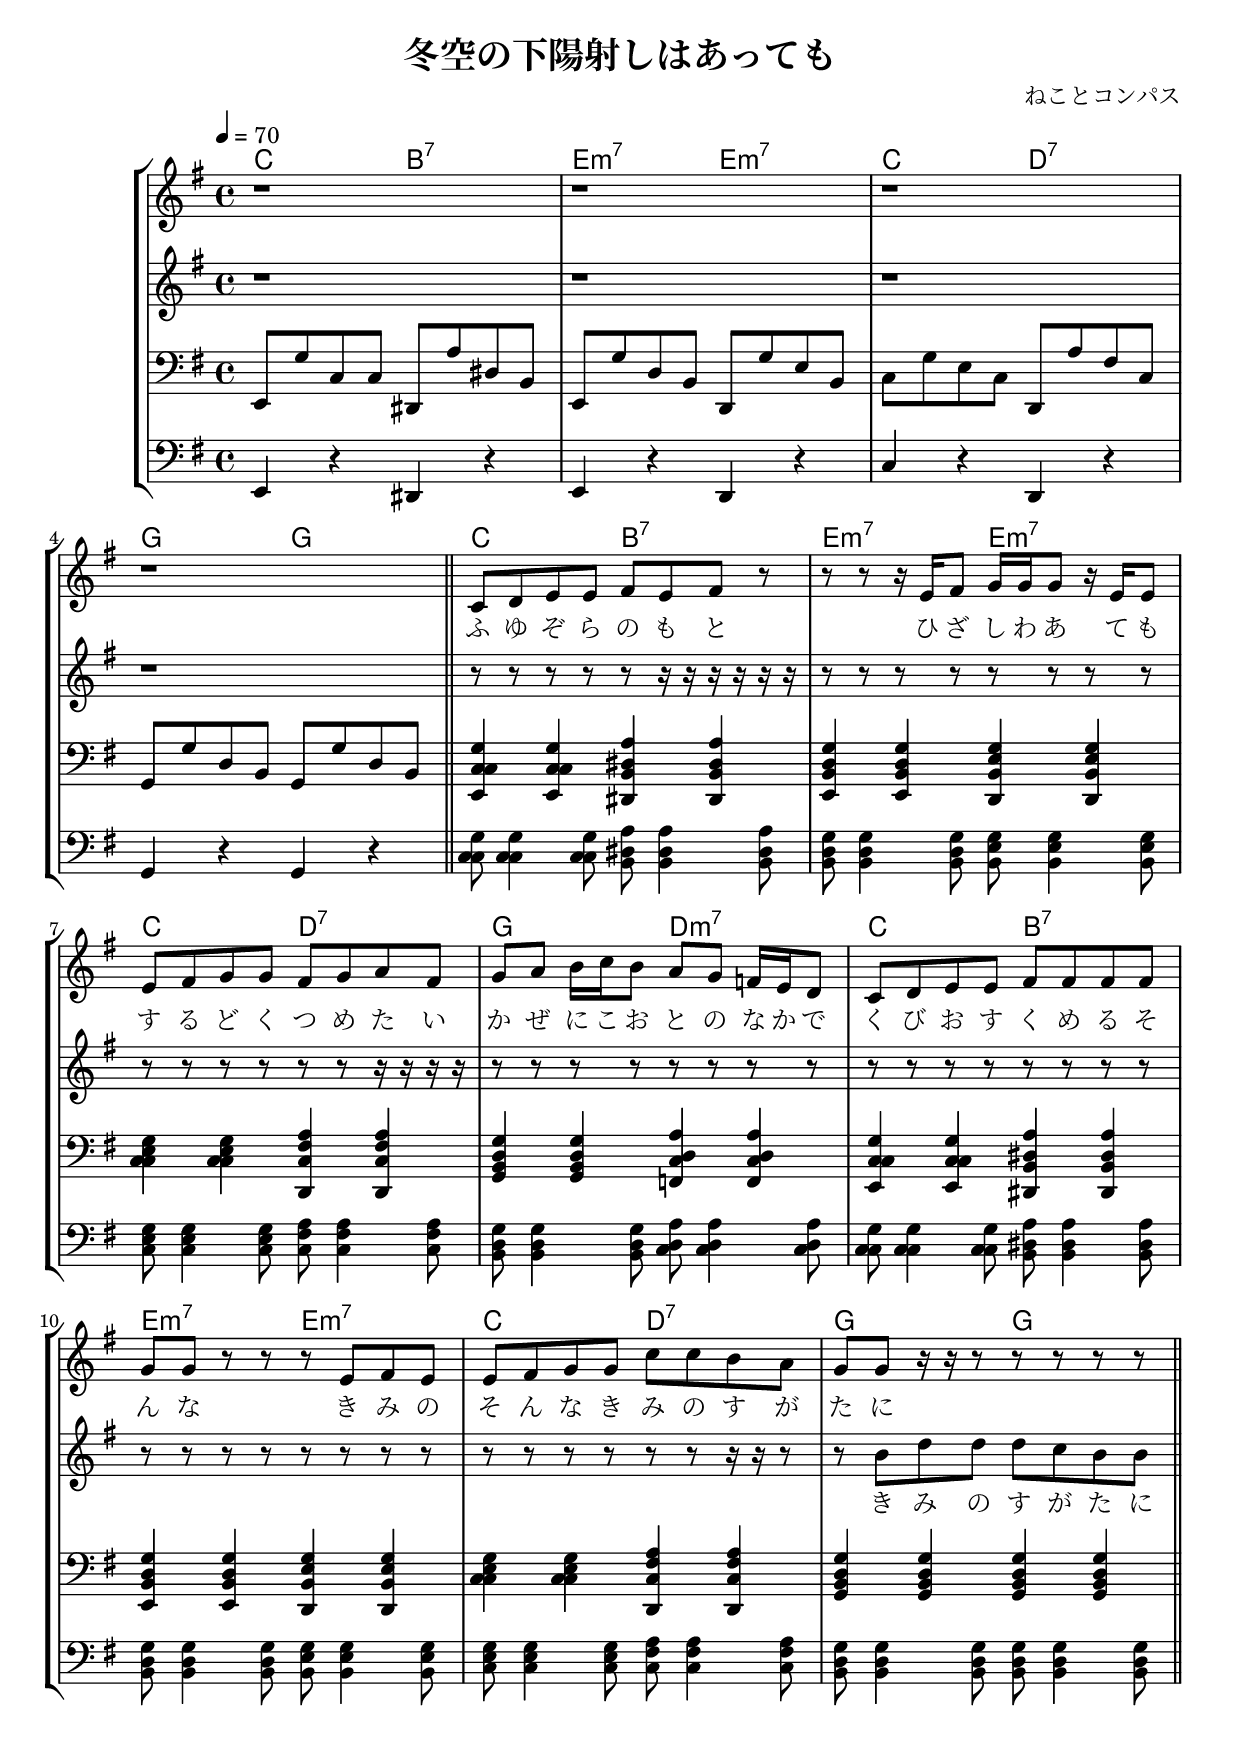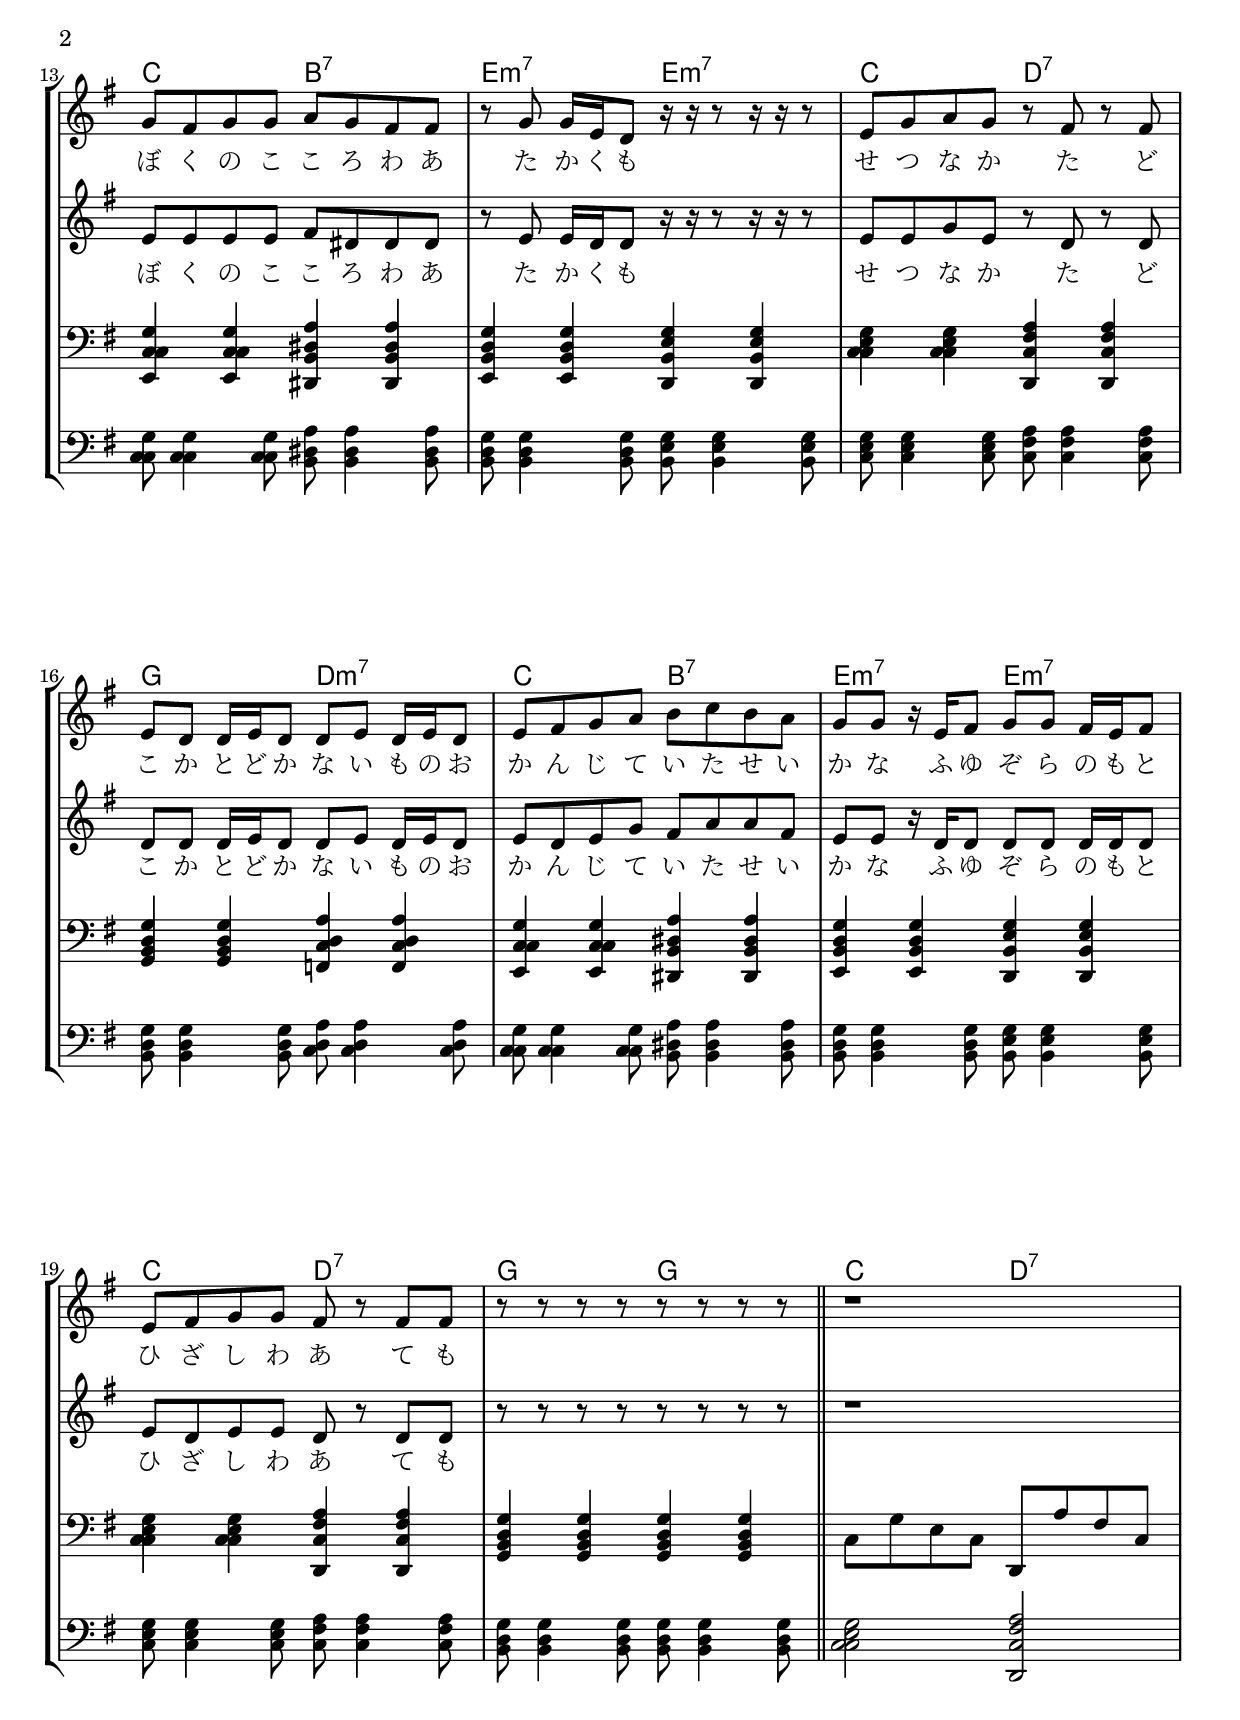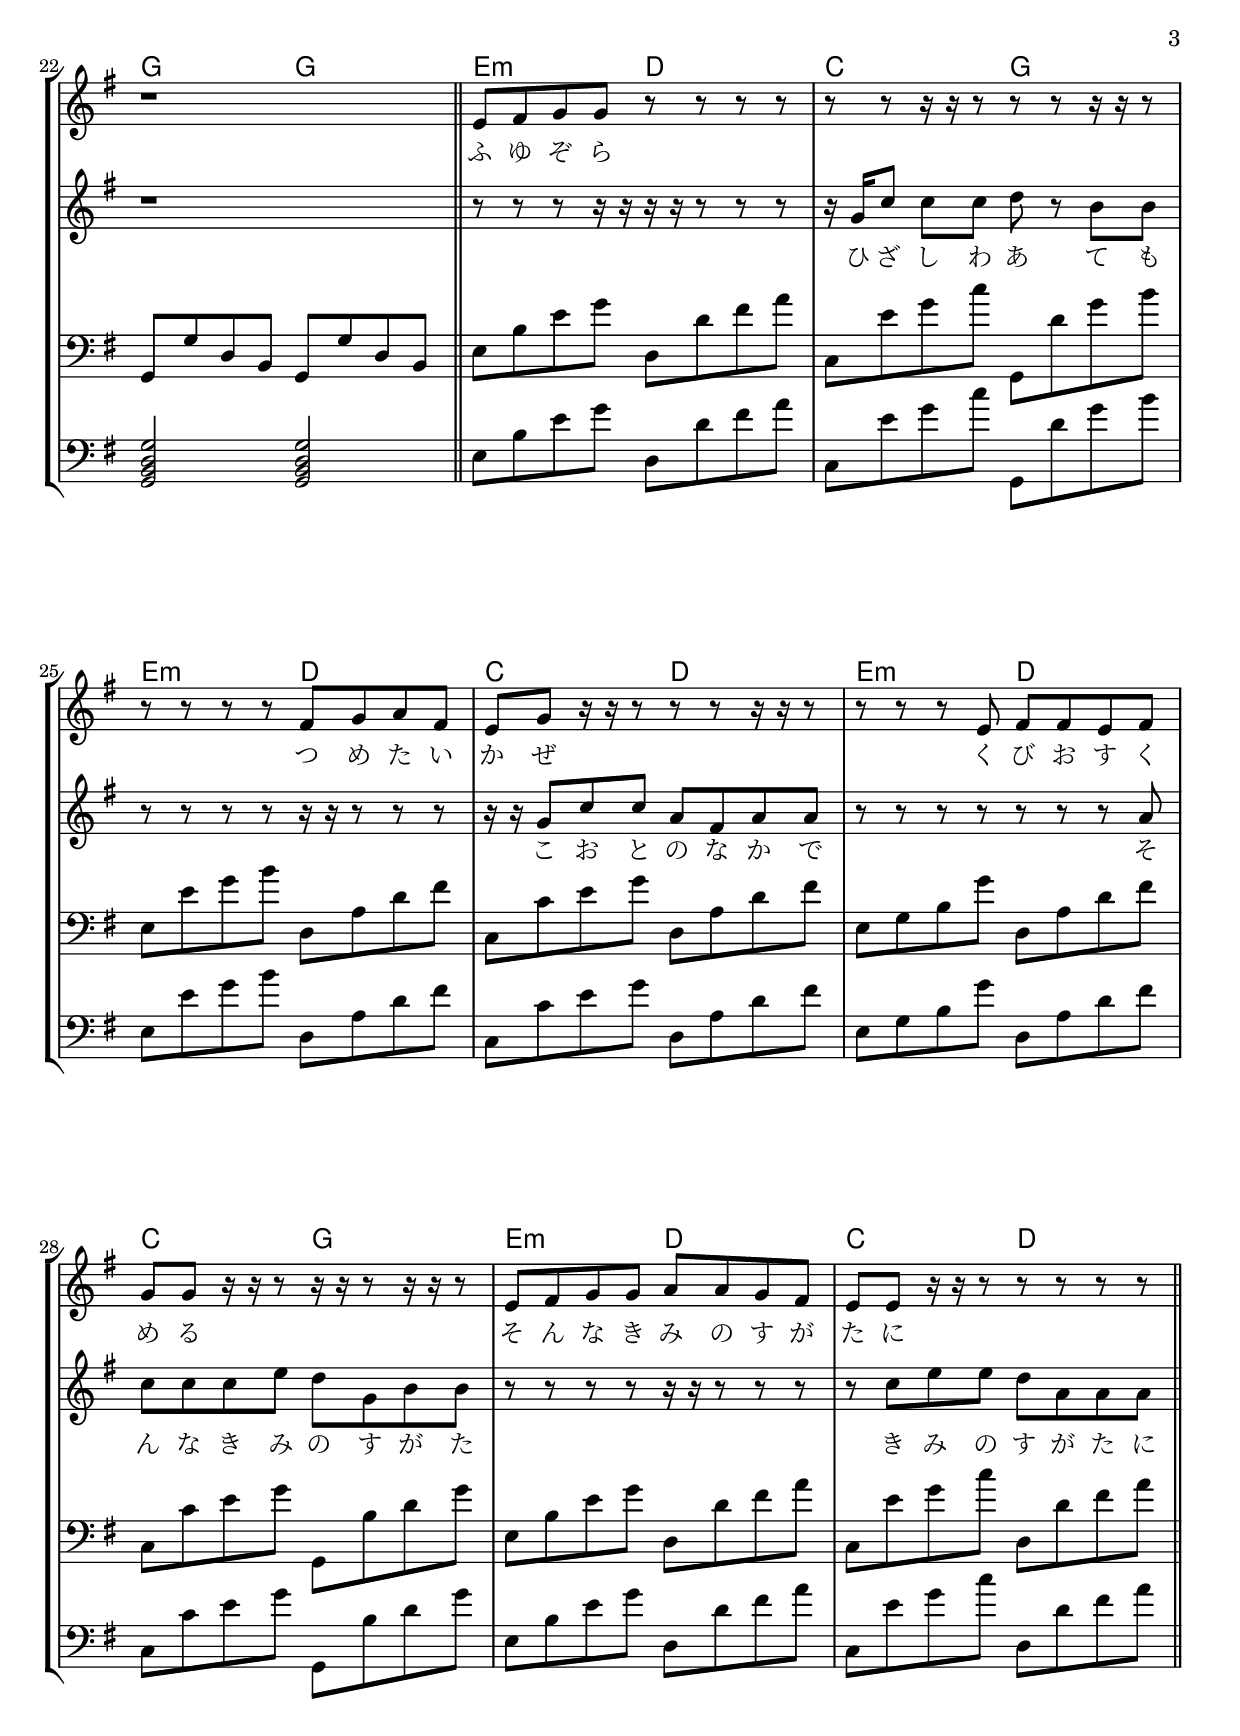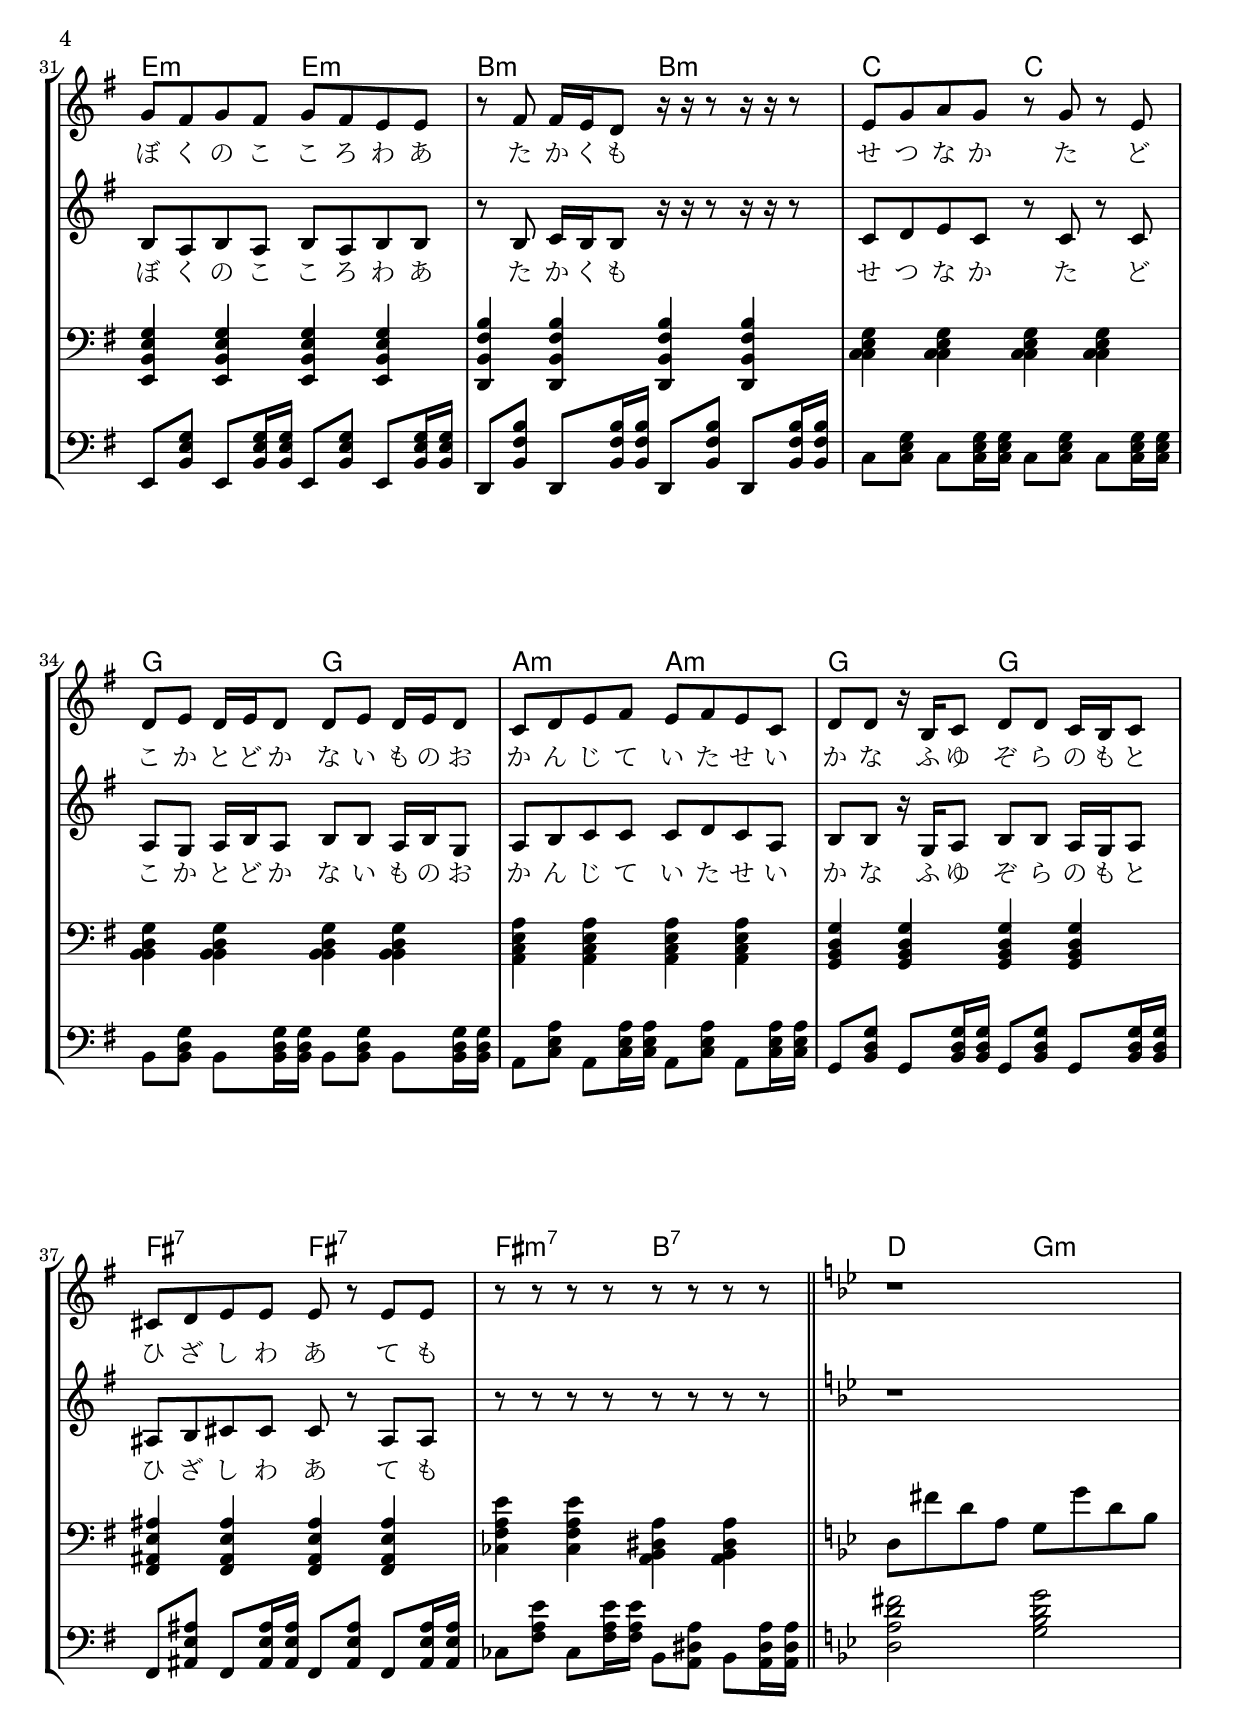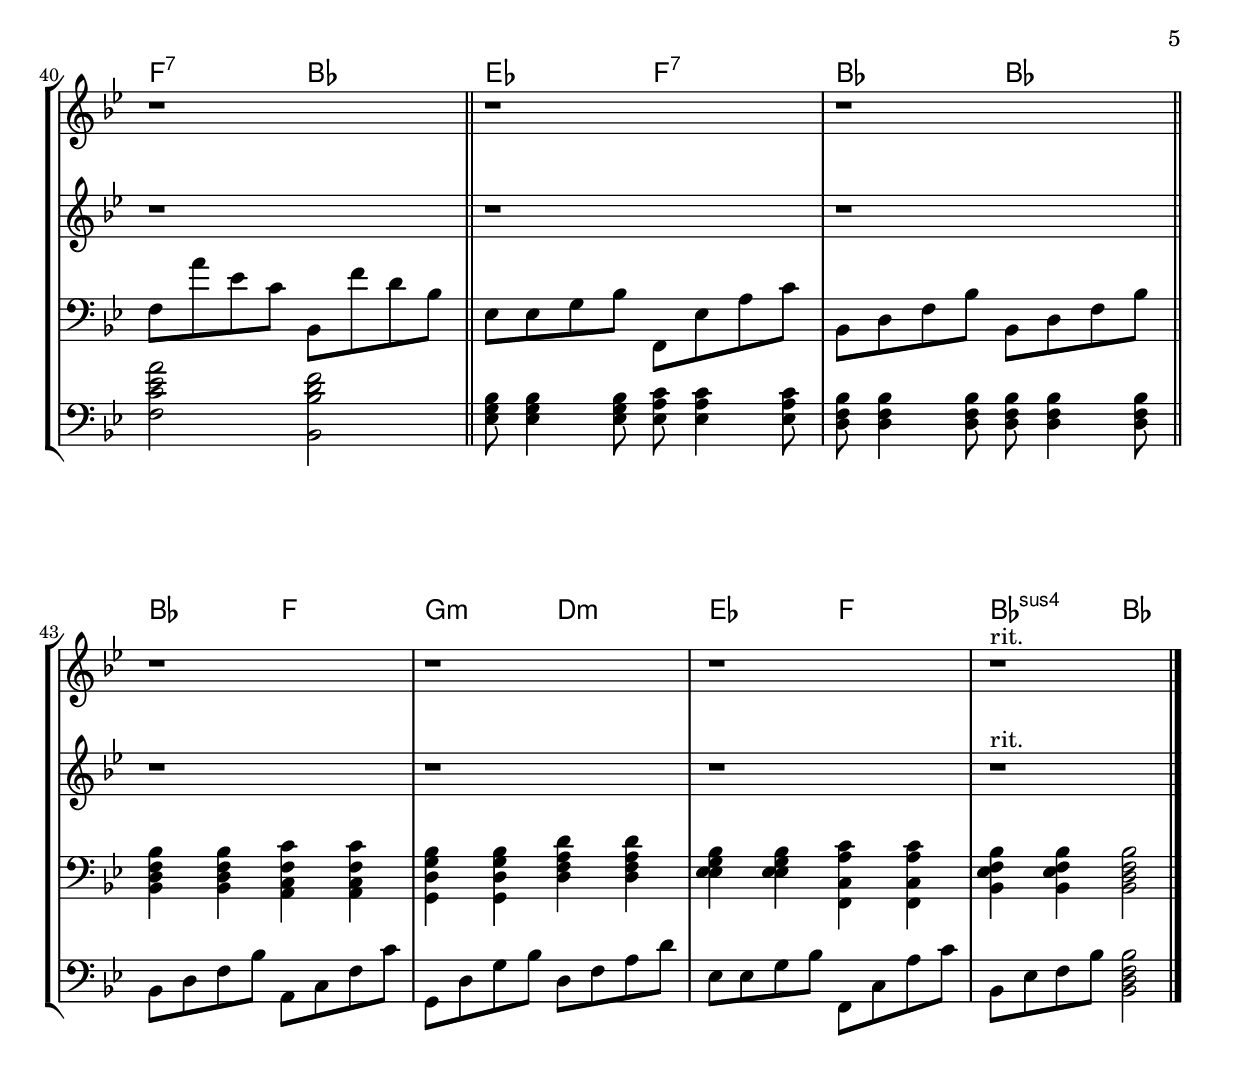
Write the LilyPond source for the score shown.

\version "2.12.1"

\header {
	title = \markup {冬空の下陽射しはあっても}
	composer = \markup \center-column {ねことコンパス}
}

harmony = \chordmode {
	c2 b:7 e:min7 e:min7 c d:7 g g 

	c b:7 e:min7 e:min7 c d:7 g d:min7 c b:7 e:min7 e:min7 c d:7 g g 

	c b:7 e:min7 e:min7 c d:7 g d:min7 c b:7 e:min7 e:min7 c d:7 g g 

	c d:7 g g 

	e:m d c g e:m d c d e:m d c g e:m d c d 

	e:m e:m b:m b:m c c g g a:m a:m g g fis:7 fis:7 fis:m7 b:7 

	d g:m f:7 bes 

	es f:7 bes bes 

	bes f g:m d:m es f bes:sus4 bes 
}

melody = {
	\key g \major
	\tempo 4 = 70
	r1 | r1 | r1 | r1   
	\set Staff.midiInstrument = #"mmi0.42"
	c'8  d'8  e'8  e'8  fis'8  e'8  fis'8  r8 
	r8  r8  r16  e'16  fis'8  g'16  g'16  g'8  r16  e'16  e'8 
	e'8  fis'8  g'8  g'8  fis'8  g'8  a'8  fis'8 
	g'8  a'8  b'16  c''16  b'8  a'8  g'8  f'16  e'16  d'8 
	c'8  d'8  e'8  e'8  fis'8  fis'8  fis'8  fis'8 
	g'8  g'8  r8  r8  r8  e'8  fis'8  e'8 
	e'8  fis'8  g'8  g'8  c''8  c''8  b'8  a'8 
	g'8  g'8  r16  r16  r8  r8  r8  r8  r8
	\set Staff.midiInstrument = #"mmi0.42"
	g'8  fis'8  g'8  g'8  a'8  g'8  fis'8  fis'8 
	r8  g'8  g'16  e'16  d'8  r16  r16  r8  r16  r16  r8 
	e'8  g'8  a'8  g'8  r8  fis'8  r8  fis'8 
	e'8  d'8  d'16  e'16  d'8  d'8  e'8  d'16  e'16  d'8 
	e'8  fis'8  g'8  a'8  b'8  c''8  b'8  a'8 
	g'8  g'8  r16  e'16  fis'8  g'8  g'8  fis'16  e'16  fis'8 
	e'8  fis'8  g'8  g'8  fis'8  r8  fis'8  fis'8 
	r8  r8  r8  r8  r8  r8  r8  r8
	r1 | r1   
	\set Staff.midiInstrument = #"mmi0.45"
	e'8  fis'8  g'8  g'8  r8  r8  r8  r8 
	r8  r8  r16  r16  r8  r8  r8  r16  r16  r8 
	r8  r8  r8  r8  fis'8  g'8  a'8  fis'8 
	e'8  g'8  r16  r16  r8  r8  r8  r16  r16  r8 
	r8  r8  r8  e'8  fis'8  fis'8  e'8  fis'8 
	g'8  g'8  r16  r16  r8  r16  r16  r8  r16  r16  r8 
	e'8  fis'8  g'8  g'8  a'8  a'8  g'8  fis'8 
	e'8  e'8  r16  r16  r8  r8  r8  r8  r8
	\set Staff.midiInstrument = #"FX 4 (atmosphere)"
	g'8  fis'8  g'8  fis'8  g'8  fis'8  e'8  e'8 
	r8  fis'8  fis'16  e'16  d'8  r16  r16  r8  r16  r16  r8 
	e'8  g'8  a'8  g'8  r8  g'8  r8  e'8 
	d'8  e'8  d'16  e'16  d'8  d'8  e'8  d'16  e'16  d'8 
	c'8  d'8  e'8  fis'8  e'8  fis'8  e'8  c'8 
	d'8  d'8  r16  b16  c'8  d'8  d'8  c'16  b16  c'8 
	cis'8  d'8  e'8  e'8  e'8  r8  e'8  e'8 
	r8  r8  r8  r8  r8  r8  r8  r8
	\key bes \major
	r1 | r1   
	r1 | r1   
	r1 | r1 | r1 | r1^"rit." \bar "|."
}

words = \lyricmode {
	
	ふ  ゆ  ぞ  ら  の  も  と  ひ  ざ  し  わ  あ  て  も  す  る  ど  く  つ  め  た  い  か  ぜ  に  こ  お  と  の  な  か  で  く  び  お  す  く  め  る  そ  ん  な  き  み  の  そ  ん  な  き  み  の  す  が  た  に  
	ぼ  く  の  こ  こ  ろ  わ  あ  た  か  く  も  せ  つ  な  か  た  ど  こ  か  と  ど  か  な  い  も  の  お  か  ん  じ  て  い  た  せ  い  か  な  ふ  ゆ  ぞ  ら  の  も  と  ひ  ざ  し  わ  あ  て  も  
	
	ふ  ゆ  ぞ  ら  つ  め  た  い  か  ぜ  く  び  お  す  く  め  る  そ  ん  な  き  み  の  す  が  た  に  
	ぼ  く  の  こ  こ  ろ  わ  あ  た  か  く  も  せ  つ  な  か  た  ど  こ  か  と  ど  か  な  い  も  の  お  か  ん  じ  て  い  た  せ  い  か  な  ふ  ゆ  ぞ  ら  の  も  と  ひ  ざ  し  わ  あ  て  も  
	
	
	
}

secondmelody = {
	\key g \major
	\tempo 4 = 70
	r1 | r1 | r1 | r1   
	\set Staff.midiInstrument = #"String Ensemble 1"
	r8  r8  r8  r8  r8  r16  r16  r16  r16  r16  r16 
	r8  r8  r8  r8  r8  r8  r8  r8 
	r8  r8  r8  r8  r8  r8  r16  r16  r16  r16 
	r8  r8  r8  r8  r8  r8  r8  r8 
	r8  r8  r8  r8  r8  r8  r8  r8 
	r8  r8  r8  r8  r8  r8  r8  r8 
	r8  r8  r8  r8  r8  r8  r16  r16  r8 
	r8  b'8  d''8  d''8  d''8  c''8  b'8  b'8
	\set Staff.midiInstrument = #"mmi0.42"
	e'8  e'8  e'8  e'8  fis'8  dis'8  dis'8  dis'8 
	r8  e'8  e'16  d'16  d'8  r16  r16  r8  r16  r16  r8 
	e'8  e'8  g'8  e'8  r8  d'8  r8  d'8 
	d'8  d'8  d'16  e'16  d'8  d'8  e'8  d'16  e'16  d'8 
	e'8  d'8  e'8  g'8  fis'8  a'8  a'8  fis'8 
	e'8  e'8  r16  d'16  d'8  d'8  d'8  d'16  d'16  d'8 
	e'8  d'8  e'8  e'8  d'8  r8  d'8  d'8 
	r8  r8  r8  r8  r8  r8  r8  r8
	r1 | r1   
	\set Staff.midiInstrument = #"FX 2 (soundtrack)"
	r8  r8  r8  r16  r16  r16  r16  r8  r8  r8 
	r16  g'16  c''8  c''8  c''8  d''8  r8  b'8  b'8 
	r8  r8  r8  r8  r16  r16  r8  r8  r8 
	r16  r16  g'8  c''8  c''8  a'8  fis'8  a'8  a'8 
	r8  r8  r8  r8  r8  r8  r8  a'8 
	c''8  c''8  c''8  e''8  d''8  g'8  b'8  b'8 
	r8  r8  r8  r8  r16  r16  r8  r8  r8 
	r8  c''8  e''8  e''8  d''8  a'8  a'8  a'8
	\set Staff.midiInstrument = #"Acoustic grand"
	b8  a8  b8  a8  b8  a8  b8  b8 
	r8  b8  c'16  b16  b8  r16  r16  r8  r16  r16  r8 
	c'8  d'8  e'8  c'8  r8  c'8  r8  c'8 
	a8  g8  a16  b16  a8  b8  b8  a16  b16  g8 
	a8  b8  c'8  c'8  c'8  d'8  c'8  a8 
	b8  b8  r16  g16  a8  b8  b8  a16  g16  a8 
	ais8  b8  cis'8  cis'8  cis'8  r8  ais8  ais8 
	r8  r8  r8  r8  r8  r8  r8  r8
	\key bes \major
	r1 | r1   
	r1 | r1   
	r1 | r1 | r1 | r1^"rit." \bar "|."
}

secondwords = \lyricmode {
	
	き  み  の  す  が  た  に  
	ぼ  く  の  こ  こ  ろ  わ  あ  た  か  く  も  せ  つ  な  か  た  ど  こ  か  と  ど  か  な  い  も  の  お  か  ん  じ  て  い  た  せ  い  か  な  ふ  ゆ  ぞ  ら  の  も  と  ひ  ざ  し  わ  あ  て  も  
	
	ひ  ざ  し  わ  あ  て  も  こ  お  と  の  な  か  で  そ  ん  な  き  み  の  す  が  た  き  み  の  す  が  た  に  
	ぼ  く  の  こ  こ  ろ  わ  あ  た  か  く  も  せ  つ  な  か  た  ど  こ  か  と  ど  か  な  い  も  の  お  か  ん  じ  て  い  た  せ  い  か  な  ふ  ゆ  ぞ  ら  の  も  と  ひ  ざ  し  わ  あ  て  も  
	
	
	
}

tempochange = {
	\tempo 4 = 70
	r1 | r1 | r1 | r1 \bar "||"
	\tempo 4 = 70
	r1 | r1 | r1 | r1 | r1 | r1 | r1 | r1 \bar "||"
	\tempo 4 = 70
	r1 | r1 | r1 | r1 | r1 | r1 | r1 | r1 \bar "||"
	\tempo 4 = 70
	r1 | r1 \bar "||"
	\tempo 4 = 70
	r1 | r1 | r1 | r1 | r1 | r1 | r1 | r1 \bar "||"
	\tempo 4 = 70
	r1 | r1 | r1 | r1 | r1 | r1 | r1 | r1 \bar "||"
	\tempo 4 = 70
	r1 | r1 \bar "||"
	\tempo 4 = 70
	r1 | r1 \bar "||"
	\tempo 4 = 70
	r1 | r1 | r1 | \tempo 4 = 52 r2 \tempo 4 = 46 r2 \bar "|."
}

mainacc = {
	\clef bass
	\set Staff.midiInstrument = #"String Ensemble 2"
	\key g \major
	\tempo 4 = 70
	e,8 g c c
	dis,8 a dis b,
	e,8 g d b,
	d,8 g e b,
	c8 g e c
	d,8 a fis c
	g,8 g d b,
	g,8 g d b,
	\bar "||"

	\set Staff.midiInstrument = #"String Ensemble 1"
	<e, c c g>4 <e, c c g>4
	<dis, b, dis a>4 <dis, b, dis a>4
	<e, b, d g>4 <e, b, d g>4
	<d, b, e g>4 <d, b, e g>4
	<c c e g>4 <c c e g>4
	<d, c fis a>4 <d, c fis a>4
	<g, b, d g>4 <g, b, d g>4
	<f, c d a>4 <f, c d a>4
	<e, c c g>4 <e, c c g>4
	<dis, b, dis a>4 <dis, b, dis a>4
	<e, b, d g>4 <e, b, d g>4
	<d, b, e g>4 <d, b, e g>4
	<c c e g>4 <c c e g>4
	<d, c fis a>4 <d, c fis a>4
	<g, b, d g>4 <g, b, d g>4
	<g, b, d g>4 <g, b, d g>4
	\bar "||"

	\set Staff.midiInstrument = #"String Ensemble 1"
	<e, c c g>4 <e, c c g>4
	<dis, b, dis a>4 <dis, b, dis a>4
	<e, b, d g>4 <e, b, d g>4
	<d, b, e g>4 <d, b, e g>4
	<c c e g>4 <c c e g>4
	<d, c fis a>4 <d, c fis a>4
	<g, b, d g>4 <g, b, d g>4
	<f, c d a>4 <f, c d a>4
	<e, c c g>4 <e, c c g>4
	<dis, b, dis a>4 <dis, b, dis a>4
	<e, b, d g>4 <e, b, d g>4
	<d, b, e g>4 <d, b, e g>4
	<c c e g>4 <c c e g>4
	<d, c fis a>4 <d, c fis a>4
	<g, b, d g>4 <g, b, d g>4
	<g, b, d g>4 <g, b, d g>4
	\bar "||"

	\set Staff.midiInstrument = #"String Ensemble 1"
	c8 g e c
	d,8 a fis c
	g,8 g d b,
	g,8 g d b,
	\bar "||"

	\set Staff.midiInstrument = #"FX 1 (rain)"
	e8 b8 e'8 g'8
	d8 d'8 fis'8 a'8
	c8 e'8 g'8 c''8
	g,8 d'8 g'8 b'8
	e8 e'8 g'8 b'8
	d8 a8 d'8 fis'8
	c8 c'8 e'8 g'8
	d8 a8 d'8 fis'8
	e8 g8 b8 g'8
	d8 a8 d'8 fis'8
	c8 c'8 e'8 g'8
	g,8 b8 d'8 g'8
	e8 b8 e'8 g'8
	d8 d'8 fis'8 a'8
	c8 e'8 g'8 c''8
	d8 d'8 fis'8 a'8
	\bar "||"

	\set Staff.midiInstrument = #"String Ensemble 1"
	<e, b, e g>4 <e, b, e g>4
	<e, b, e g>4 <e, b, e g>4
	<d, b, fis b>4 <d, b, fis b>4
	<d, b, fis b>4 <d, b, fis b>4
	<c c e g>4 <c c e g>4
	<c c e g>4 <c c e g>4
	<b, b, d g>4 <b, b, d g>4
	<b, b, d g>4 <b, b, d g>4
	<a, c e a>4 <a, c e a>4
	<a, c e a>4 <a, c e a>4
	<g, b, d g>4 <g, b, d g>4
	<g, b, d g>4 <g, b, d g>4
	<fis, ais, e ais>4 <fis, ais, e ais>4
	<fis, ais, e ais>4 <fis, ais, e ais>4
	<ces fis a e'>4 <ces fis a e'>4
	<b, a, dis a>4 <b, a, dis a>4
	\bar "||"

	\set Staff.midiInstrument = #"Pad 8 (sweep)"
	\key bes \major
	d8 fis' d' a
	g8 g' d' bes
	f8 a' es' c'
	bes,8 f' d' bes
	\bar "||"

	\set Staff.midiInstrument = #"String Ensemble 1"
	es8 es8 g8 bes8
	f,8 es8 a8 c'8
	bes,8 d8 f8 bes8
	bes,8 d8 f8 bes8
	\bar "||"

	\set Staff.midiInstrument = #"String Ensemble 1"
	<bes, d f bes>4 <bes, d f bes>4
	<a, c f c'>4 <a, c f c'>4
	<g, d g bes>4 <g, d g bes>4
	<d f a d'>4 <d f a d'>4
	<es es g bes>4 <es es g bes>4
	<f, c a c'>4 <f, c a c'>4
	<bes, es f bes>4 <bes, es f bes>4
	<bes, d f bes>2
	\bar "|."
}

subacc = {
	\clef bass
	\set Staff.midiInstrument = #"Acoustic grand"
	\key g \major
	\tempo 4 = 70
	e,4 r4
	dis,4 r4
	e,4 r4
	d,4 r4
	c4 r4
	d,4 r4
	g,4 r4
	g,4 r4
	\bar "||"

	\set Staff.midiInstrument = #"Acoustic grand"
	<c c g>8 <c c g>4 <c c g>8
	<b, dis a>8 <b, dis a>4 <b, dis a>8
	<b, d g>8 <b, d g>4 <b, d g>8
	<b, e g>8 <b, e g>4 <b, e g>8
	<c e g>8 <c e g>4 <c e g>8
	<c fis a>8 <c fis a>4 <c fis a>8
	<b, d g>8 <b, d g>4 <b, d g>8
	<c d a>8 <c d a>4 <c d a>8
	<c c g>8 <c c g>4 <c c g>8
	<b, dis a>8 <b, dis a>4 <b, dis a>8
	<b, d g>8 <b, d g>4 <b, d g>8
	<b, e g>8 <b, e g>4 <b, e g>8
	<c e g>8 <c e g>4 <c e g>8
	<c fis a>8 <c fis a>4 <c fis a>8
	<b, d g>8 <b, d g>4 <b, d g>8
	<b, d g>8 <b, d g>4 <b, d g>8
	\bar "||"

	\set Staff.midiInstrument = #"Acoustic grand"
	<c c g>8 <c c g>4 <c c g>8
	<b, dis a>8 <b, dis a>4 <b, dis a>8
	<b, d g>8 <b, d g>4 <b, d g>8
	<b, e g>8 <b, e g>4 <b, e g>8
	<c e g>8 <c e g>4 <c e g>8
	<c fis a>8 <c fis a>4 <c fis a>8
	<b, d g>8 <b, d g>4 <b, d g>8
	<c d a>8 <c d a>4 <c d a>8
	<c c g>8 <c c g>4 <c c g>8
	<b, dis a>8 <b, dis a>4 <b, dis a>8
	<b, d g>8 <b, d g>4 <b, d g>8
	<b, e g>8 <b, e g>4 <b, e g>8
	<c e g>8 <c e g>4 <c e g>8
	<c fis a>8 <c fis a>4 <c fis a>8
	<b, d g>8 <b, d g>4 <b, d g>8
	<b, d g>8 <b, d g>4 <b, d g>8
	\bar "||"

	\set Staff.midiInstrument = #"Acoustic grand"
	<c c e g>2
	<d, c fis a>2
	<g, b, d g>2
	<g, b, d g>2
	\bar "||"

	\set Staff.midiInstrument = #"Synthstrings 1"
	e8 b8 e'8 g'8
	d8 d'8 fis'8 a'8
	c8 e'8 g'8 c''8
	g,8 d'8 g'8 b'8
	e8 e'8 g'8 b'8
	d8 a8 d'8 fis'8
	c8 c'8 e'8 g'8
	d8 a8 d'8 fis'8
	e8 g8 b8 g'8
	d8 a8 d'8 fis'8
	c8 c'8 e'8 g'8
	g,8 b8 d'8 g'8
	e8 b8 e'8 g'8
	d8 d'8 fis'8 a'8
	c8 e'8 g'8 c''8
	d8 d'8 fis'8 a'8
	\bar "||"

	\set Staff.midiInstrument = #"Acoustic grand"
	e,8 <b, e g> e, <b, e g>16 <b, e g>
	e,8 <b, e g> e, <b, e g>16 <b, e g>
	d,8 <b, fis b> d, <b, fis b>16 <b, fis b>
	d,8 <b, fis b> d, <b, fis b>16 <b, fis b>
	c8 <c e g> c <c e g>16 <c e g>
	c8 <c e g> c <c e g>16 <c e g>
	b,8 <b, d g> b, <b, d g>16 <b, d g>
	b,8 <b, d g> b, <b, d g>16 <b, d g>
	a,8 <c e a> a, <c e a>16 <c e a>
	a,8 <c e a> a, <c e a>16 <c e a>
	g,8 <b, d g> g, <b, d g>16 <b, d g>
	g,8 <b, d g> g, <b, d g>16 <b, d g>
	fis,8 <ais, e ais> fis, <ais, e ais>16 <ais, e ais>
	fis,8 <ais, e ais> fis, <ais, e ais>16 <ais, e ais>
	ces8 <fis a e'> ces <fis a e'>16 <fis a e'>
	b,8 <a, dis a> b, <a, dis a>16 <a, dis a>
	\bar "||"

	\set Staff.midiInstrument = #"Acoustic grand"
	\key bes \major
	<d a d' fis'>2
	<g bes d' g'>2
	<f c' es' a'>2
	<bes, bes d' f'>2
	\bar "||"

	\set Staff.midiInstrument = #"Acoustic grand"
	<es g bes>8 <es g bes>4 <es g bes>8
	<es a c'>8 <es a c'>4 <es a c'>8
	<d f bes>8 <d f bes>4 <d f bes>8
	<d f bes>8 <d f bes>4 <d f bes>8
	\bar "||"

	\set Staff.midiInstrument = #"Pad 6 (metallic)"
	bes,8 d8 f8 bes8
	a,8 c8 f8 c'8
	g,8 d8 g8 bes8
	d8 f8 a8 d'8
	es8 es8 g8 bes8
	f,8 c8 a8 c'8
	bes,8 es8 f8 bes8
	<bes, d f bes>2
	\bar "|."
}

percA = {
	\drummode {
	r1 |r1 |r1 |r1 \bar "||"
	cymr4 cymr4 cymr4 cymr4  |cymr4 cymr8 cymr16 cymr16 cymr4 cymr4  |cymr4 cymr4 cymr4 cymr4  |cymr4 cymr2.  |cymr4 cymr4 cymr4 cymr4  |cymr4 cymr8 cymr16 cymr16 cymr4 cymr4  |cymr4 cymr4 cymr4 cymr4  |cymr4 cymr2.  \bar "||"
	cymr4 cymr4 cymr4 cymr4  |cymr4 cymr8 cymr16 cymr16 cymr4 cymr4  |cymr4 cymr4 cymr4 cymr4  |cymr4 cymr2.  |cymr4 cymr4 cymr4 cymr4  |cymr4 cymr8 cymr16 cymr16 cymr4 cymr4  |cymr4 cymr4 cymr4 cymr4  |cymr4 cymr2.  \bar "||"
	r1  |r2 r8 hho4 hho8  \bar "||"
	cymr4 cymr4 cymr4 cymr4  |cymr4 cymr8 cymr16 cymr16 cymr4 cymr4  |cymr4 cymr4 cymr4 cymr4  |cymr4 cymr2.  |cymr4 cymr4 cymr4 cymr4  |cymr4 cymr8 cymr16 cymr16 cymr4 cymr4  |cymr4 cymr4 cymr4 cymr4  |cymr4 cymr2.  \bar "||"
	cymr4 cymr4 cymr4 cymr4  |cymr4 cymr8 cymr16 cymr16 cymr4 cymr4  |cymr4 cymr4 cymr4 cymr4  |cymr4 cymr2.  |cymr4 cymr4 cymr4 cymr4  |cymr4 cymr8 cymr16 cymr16 cymr4 cymr4  |cymr4 cymr4 cymr4 cymr4  |cymr4 cymr2.  \bar "||"
	r1  |r2 r8 hho4 hho8  \bar "||"
	r1  |r2 r8 hho4 hho8  \bar "||"
	hh8 hh8 hh8 hh8 hh8 hh8 hh8 hh8  |hh8 hh8 hh8 hh8 hh4 hh8 hh8  |hh8 hh8 hh8 hh8 hh8 hh8 hh8 hh8  |r8 hh2. r8  \bar "|."
	}
}

percB = {
	\drummode {
	r1 |r1 |r1 |r1 \bar "||"
	r2 sn2  |r2 sn2  |r2 sn2  |r8 sn8 sn2.  |r2 sn2  |r2 sn2  |r2 sn2  |r8 sn8 sn2.  \bar "||"
	r2 sn2  |r2 sn2  |r2 sn2  |r8 sn8 sn2.  |r2 sn2  |r2 sn2  |r2 sn2  |r8 sn8 sn2.  \bar "||"
	r4. hhp2 hhp8  |hhp4 hhp4 hhp4 hhp4  \bar "||"
	r2 sn2  |r2 sn2  |r2 sn2  |r8 sn8 sn2.  |r2 sn2  |r2 sn2  |r2 sn2  |r8 sn8 sn2.  \bar "||"
	r2 sn2  |r2 sn2  |r2 sn2  |r8 sn8 sn2.  |r2 sn2  |r2 sn2  |r2 sn2  |r8 sn8 sn2.  \bar "||"
	r4. hhp2 hhp8  |hhp4 hhp4 hhp4 hhp4  \bar "||"
	r4. hhp2 hhp8  |hhp4 hhp4 hhp4 hhp4  \bar "||"
	r4 sn8. sn8 sn8. sn8. sn16  |r4 sn8. sn8 sn8. sn4  |r4 sn8. sn8 sn8. sn8. sn16  |r4 sn2 sn4  \bar "|."
	}
}

percC = {
	\drummode {
	r1 |r1 |r1 |r1 \bar "||"
	bd2. r8 bd8  |bd2. r8 bd8  |bd2. r8 bd8  |bd4. bd8 bd4. bd8  |bd2. r8 bd8  |bd2. r8 bd8  |bd2. r8 bd8  |bd2 r8 bd4.  \bar "||"
	bd2. r8 bd8  |bd2. r8 bd8  |bd2. r8 bd8  |bd4. bd8 bd4. bd8  |bd2. r8 bd8  |bd2. r8 bd8  |bd2. r8 bd8  |bd2 r8 bd4.  \bar "||"
	hh4 hh4 hh4 hh4  |r4. hh2 r8  \bar "||"
	bd2. r8 bd8  |bd2. r8 bd8  |bd2. r8 bd8  |bd4. bd8 bd4. bd8  |bd2. r8 bd8  |bd2. r8 bd8  |bd2. r8 bd8  |bd2 r8 bd4.  \bar "||"
	bd2. r8 bd8  |bd2. r8 bd8  |bd2. r8 bd8  |bd4. bd8 bd4. bd8  |bd2. r8 bd8  |bd2. r8 bd8  |bd2. r8 bd8  |bd2 r8 bd4.  \bar "||"
	hh4 hh4 hh4 hh4  |r4. hh2 r8  \bar "||"
	hh4 hh4 hh4 hh4  |r4. hh2 r8  \bar "||"
	bd8 bd4 bd2 bd8  |bd8 bd2 bd4.  |bd8 bd4 bd2 bd8  |bd8 bd4. bd4. bd8  \bar "|."
	}
}

percD = {
	\drummode {
	r1 |r1 |r1 |r1 \bar "||"
	r1 |r1 |r1 |r2 r8 tommh8 tommh4  |r1 |r1 |r1 |r8. tommh8. tommh2 r8  \bar "||"
	r1 |r1 |r1 |r2 r8 tommh8 tommh4  |r1 |r1 |r1 |r8. tommh8. tommh2 r8  \bar "||"
	bd2. r8 bd8  |bd8. bd4. r16 bd4 bd8  \bar "||"
	r1 |r1 |r1 |r2 r8 tommh8 tommh4  |r1 |r1 |r1 |r8. tommh8. tommh2 r8  \bar "||"
	r1 |r1 |r1 |r2 r8 tommh8 tommh4  |r1 |r1 |r1 |r8. tommh8. tommh2 r8  \bar "||"
	bd2. r8 bd8  |bd8. bd4. r16 bd4 bd8  \bar "||"
	bd2. r8 bd8  |bd8. bd4. r16 bd4 bd8  \bar "||"
	r1  |r2 r8 hho4.  |r1  |r4. r16 hho2 r16  \bar "|."
	}
}

percE = {
	\drummode {
	r1 |r1 |r1 |r1 \bar "||"
	r1 |r1 |r1 |r2. r8 toml8  |r1 |r1 |r1 |r2. toml8 toml8  \bar "||"
	r1 |r1 |r1 |r2. r8 toml8  |r1 |r1 |r1 |r2. toml8 toml8  \bar "||"
	r1 | r1 \bar "||"
	r1 |r1 |r1 |r2. r8 toml8  |r1 |r1 |r1 |r2. toml8 toml8  \bar "||"
	r1 |r1 |r1 |r2. r8 toml8  |r1 |r1 |r1 |r2. toml8 toml8  \bar "||"
	r1 | r1 \bar "||"
	r1 | r1 \bar "||"
	r1 |r1 |r1 |cymc1  \bar "|."
	}
}

percF = {
	\drummode {
	r1 | r1 | r1 | r1 \bar "||"
	r1 |r1 |r1 |r1 |r1 |r1 |r1 |hho1  \bar "||"
	r1 |r1 |r1 |r1 |r1 |r1 |r1 |hho1  \bar "||"
	r1 | r1 \bar "||"
	r1 |r1 |r1 |r1 |r1 |r1 |r1 |hho1  \bar "||"
	r1 |r1 |r1 |r1 |r1 |r1 |r1 |hho1  \bar "||"
	r1 | r1 \bar "||"
	r1 | r1 \bar "||"
	r1 |r1 |r1 |r4 r16 tommh16 tommh4. tommh4  \bar "|."
	}
}

percG = {
	\drummode {
	r1 | r1 | r1 | r1 \bar "||"
	r1 | r1 | r1 | r1 | r1 | r1 | r1 | r1 \bar "||"
	r1 | r1 | r1 | r1 | r1 | r1 | r1 | r1 \bar "||"
	r1 | r1 \bar "||"
	r1 | r1 | r1 | r1 | r1 | r1 | r1 | r1 \bar "||"
	r1 | r1 | r1 | r1 | r1 | r1 | r1 | r1 \bar "||"
	r1 | r1 \bar "||"
	r1 | r1 \bar "||"
	r1 |r1 |r1 |r4. r16 tomml4. tomml8.  \bar "|."
	}
}

percH = {
	\drummode {
	r1 | r1 | r1 | r1 \bar "||"
	r1 | r1 | r1 | r1 | r1 | r1 | r1 | r1 \bar "||"
	r1 | r1 | r1 | r1 | r1 | r1 | r1 | r1 \bar "||"
	r1 | r1 \bar "||"
	r1 | r1 | r1 | r1 | r1 | r1 | r1 | r1 \bar "||"
	r1 | r1 | r1 | r1 | r1 | r1 | r1 | r1 \bar "||"
	r1 | r1 \bar "||"
	r1 | r1 \bar "||"
	r1 |r1 |r1 |r2 r16 toml8 toml4 r16  \bar "|."
	}
}

percI = {
	\drummode {
	r1 | r1 | r1 | r1 \bar "||"
	r1 | r1 | r1 | r1 | r1 | r1 | r1 | r1 \bar "||"
	r1 | r1 | r1 | r1 | r1 | r1 | r1 | r1 \bar "||"
	r1 | r1 \bar "||"
	r1 | r1 | r1 | r1 | r1 | r1 | r1 | r1 \bar "||"
	r1 | r1 | r1 | r1 | r1 | r1 | r1 | r1 \bar "||"
	r1 | r1 \bar "||"
	r1 | r1 \bar "||"
	r1 |r1 |r1 |r2 r8 tomfh4 tomfh8  \bar "|."
	}
}

\score {
	<<
		\new StaffGroup <<
			\new ChordNames {\harmony}
			\new Voice = "melody" {\melody}
			\new Lyrics \lyricsto "melody" \words
			\new Voice = "secondmelody" {\secondmelody}
			\new Lyrics \lyricsto "secondmelody" \secondwords
			\new Staff = "mainacc" {\mainacc}
			\new Staff = "subacc" {\subacc}
		>>
	>>
	\layout { }
}
